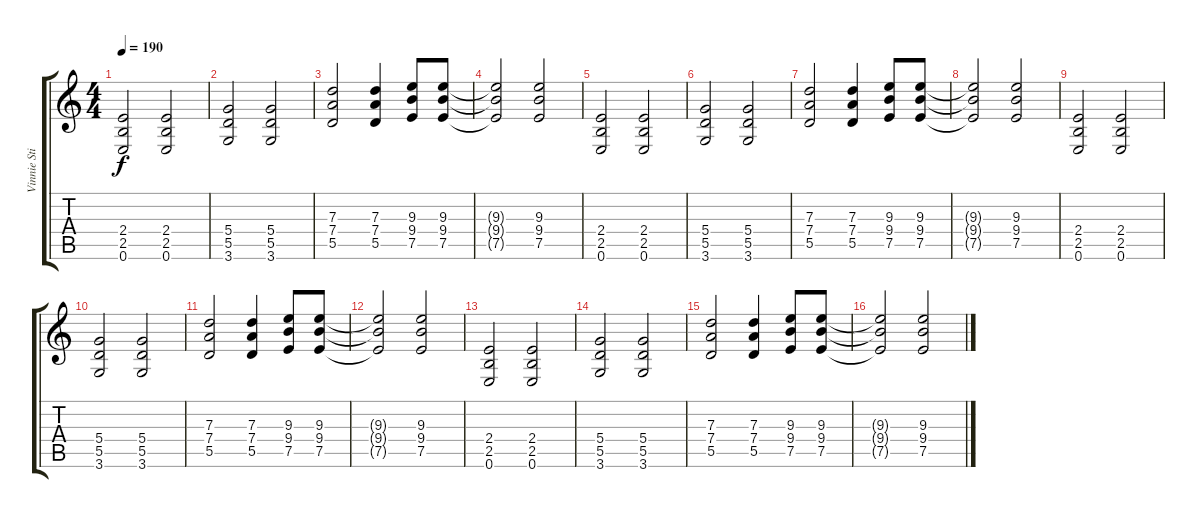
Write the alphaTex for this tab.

\track ("Vinnie Stigma" "Vinnie Sti") {instrument distortionguitar}
\staff {score tabs}
\tuning (E4 B3 G3 D3 A2 E2) {hide}
\ts (4 4)
\tempo 190
\clef g2
\ks c
(2.4 2.5 0.6).2{dy f} (2.4 2.5 0.6).2 |
(5.4 5.5 3.6).2 (5.4 5.5 3.6).2 |
(7.3 7.4 5.5).2 (7.3 7.4 5.5).4 (9.3 9.4 7.5).8 (9.3 9.4 7.5).8 |
(9.3{t} 9.4{t} 7.5{t}).2 (9.3 9.4 7.5).2 |
(2.4 2.5 0.6).2 (2.4 2.5 0.6).2 |
(5.4 5.5 3.6).2 (5.4 5.5 3.6).2 |
(7.3 7.4 5.5).2 (7.3 7.4 5.5).4 (9.3 9.4 7.5).8 (9.3 9.4 7.5).8 |
(9.3{t} 9.4{t} 7.5{t}).2 (9.3 9.4 7.5).2 |
(2.4 2.5 0.6).2 (2.4 2.5 0.6).2 |
(5.4 5.5 3.6).2 (5.4 5.5 3.6).2 |
(7.3 7.4 5.5).2 (7.3 7.4 5.5).4 (9.3 9.4 7.5).8 (9.3 9.4 7.5).8 |
(9.3{t} 9.4{t} 7.5{t}).2 (9.3 9.4 7.5).2 |
(2.4 2.5 0.6).2 (2.4 2.5 0.6).2 |
(5.4 5.5 3.6).2 (5.4 5.5 3.6).2 |
(7.3 7.4 5.5).2 (7.3 7.4 5.5).4 (9.3 9.4 7.5).8 (9.3 9.4 7.5).8 |
(9.3{t} 9.4{t} 7.5{t}).2 (9.3 9.4 7.5).2
